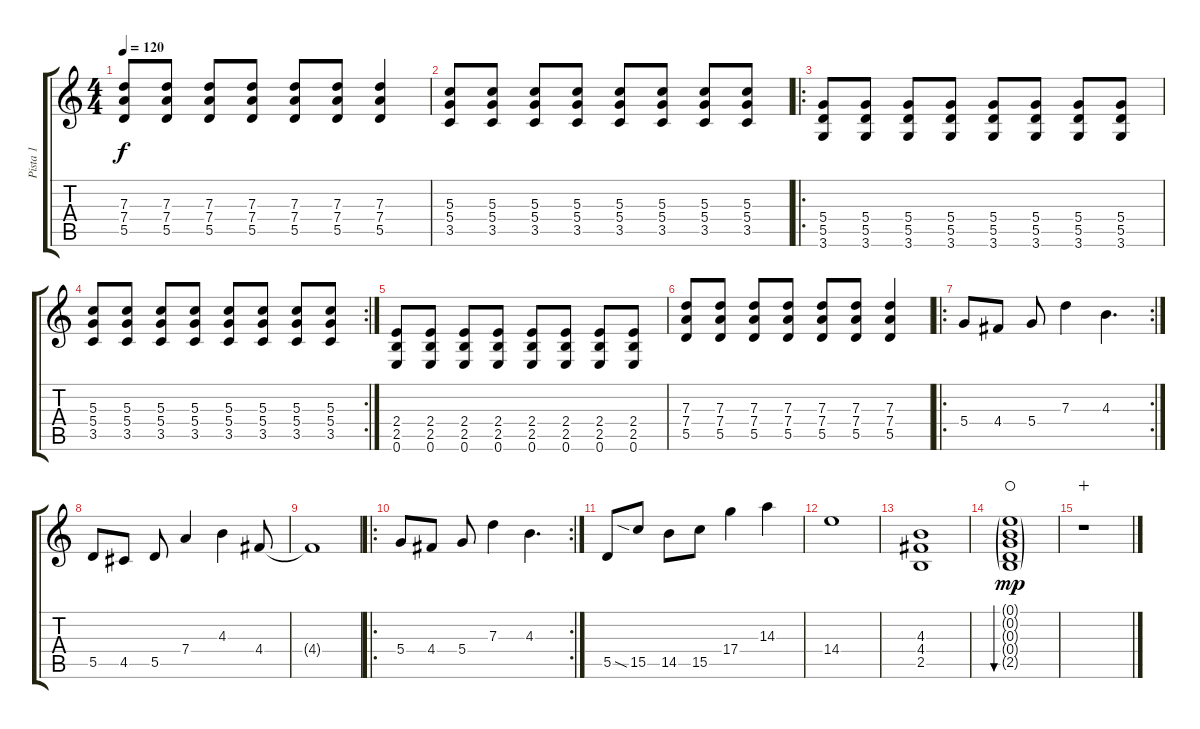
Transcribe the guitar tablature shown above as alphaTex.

\track ("Pista 1" "Pista 1") {instrument distortionguitar}
\staff {score tabs}
\tuning (E4 B3 G3 D3 A2 E2) {hide}
\ts (4 4)
\tempo 120
\clef g2
\ks c
(7.3 7.4 5.5).8{dy f} (7.3 7.4 5.5).8 (7.3 7.4 5.5).8 (7.3 7.4 5.5).8 (7.3 7.4 5.5).8 (7.3 7.4 5.5).8 (7.3 7.4 5.5).4 |
(5.3 5.4 3.5).8 (5.3 5.4 3.5).8 (5.3 5.4 3.5).8 (5.3 5.4 3.5).8 (5.3 5.4 3.5).8 (5.3 5.4 3.5).8 (5.3 5.4 3.5).8 (5.3 5.4 3.5).8 |
\ro
(5.4 5.5 3.6).8 (5.4 5.5 3.6).8 (5.4 5.5 3.6).8 (5.4 5.5 3.6).8 (5.4 5.5 3.6).8 (5.4 5.5 3.6).8 (5.4 5.5 3.6).8 (5.4 5.5 3.6).8 |
\rc 2
(5.3 5.4 3.5).8 (5.3 5.4 3.5).8 (5.3 5.4 3.5).8 (5.3 5.4 3.5).8 (5.3 5.4 3.5).8 (5.3 5.4 3.5).8 (5.3 5.4 3.5).8 (5.3 5.4 3.5).8 |
(2.4 2.5 0.6).8 (2.4 2.5 0.6).8 (2.4 2.5 0.6).8 (2.4 2.5 0.6).8 (2.4 2.5 0.6).8 (2.4 2.5 0.6).8 (2.4 2.5 0.6).8 (2.4 2.5 0.6).8 |
(7.3 7.4 5.5).8 (7.3 7.4 5.5).8 (7.3 7.4 5.5).8 (7.3 7.4 5.5).8 (7.3 7.4 5.5).8 (7.3 7.4 5.5).8 (7.3 7.4 5.5).4 |
\ro
\rc 2
5.4.8 4.4.8 5.4.8 7.3.4 4.3.4{d} |
5.5.8 4.5.8 5.5.8 7.4.4 4.3.4 4.4.8 |
4.4{t}.1 |
\ro
\rc 2
5.4.8 4.4.8 5.4.8 7.3.4 4.3.4{d} |
5.5.8 15.5{sia}.8 14.5.8 15.5.8 17.4.4 14.3.4 |
14.4.1 |
(4.3 4.4 2.5).1 |
(0.1{g} 0.2{g} 0.3{g} 0.4{g} 2.5{g}).1{bu 480 dy mp waho} |
r.1{wahc}
